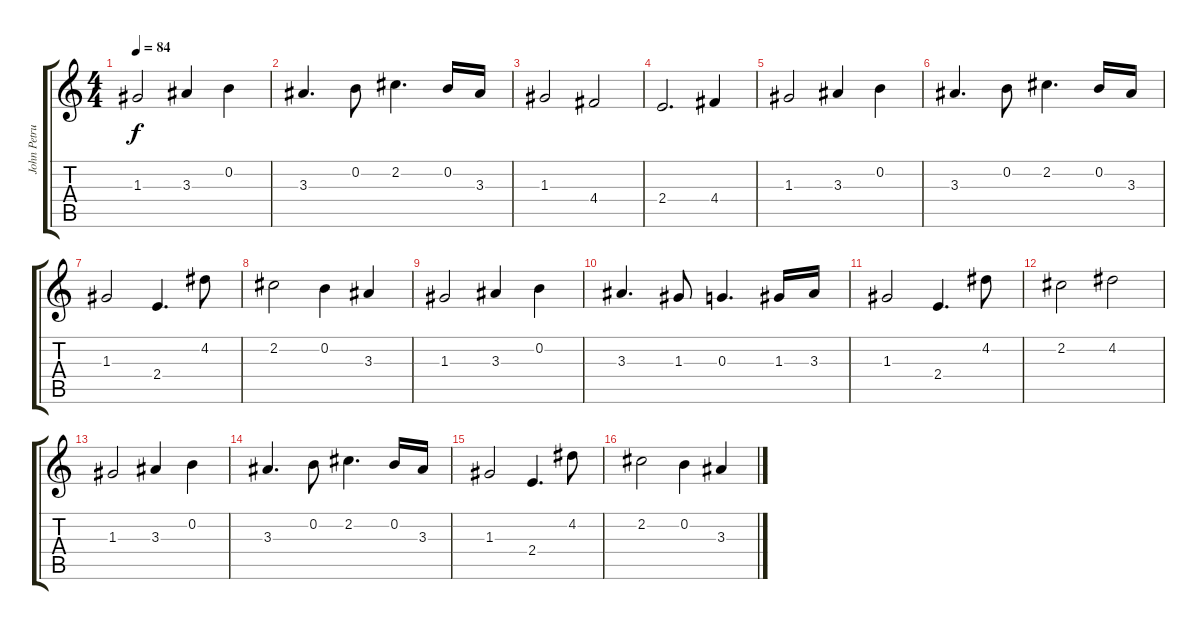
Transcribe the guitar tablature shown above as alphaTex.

\track ("John Petrucci" "John Petru") {instrument acousticguitarsteel}
\staff {score tabs}
\tuning (E4 B3 G3 D3 A2 E2) {hide}
\ts (4 4)
\tempo 84
\clef g2
\ks c
1.3.2{dy f} 3.3.4 0.2.4 |
3.3.4{d} 0.2.8 2.2.4{d} 0.2.16 3.3.16 |
1.3.2 4.4.2 |
2.4.2{d} 4.4.4 |
1.3.2 3.3.4 0.2.4 |
3.3.4{d} 0.2.8 2.2.4{d} 0.2.16 3.3.16 |
1.3.2 2.4.4{d} 4.2.8 |
2.2.2 0.2.4 3.3.4 |
1.3.2 3.3.4 0.2.4 |
3.3.4{d} 1.3.8 0.3.4{d} 1.3.16 3.3.16 |
1.3.2 2.4.4{d} 4.2.8 |
2.2.2 4.2.2 |
1.3.2{volume 16} 3.3.4 0.2.4 |
3.3.4{d} 0.2.8 2.2.4{d} 0.2.16 3.3.16 |
1.3.2 2.4.4{d} 4.2.8 |
2.2.2 0.2.4 3.3.4
